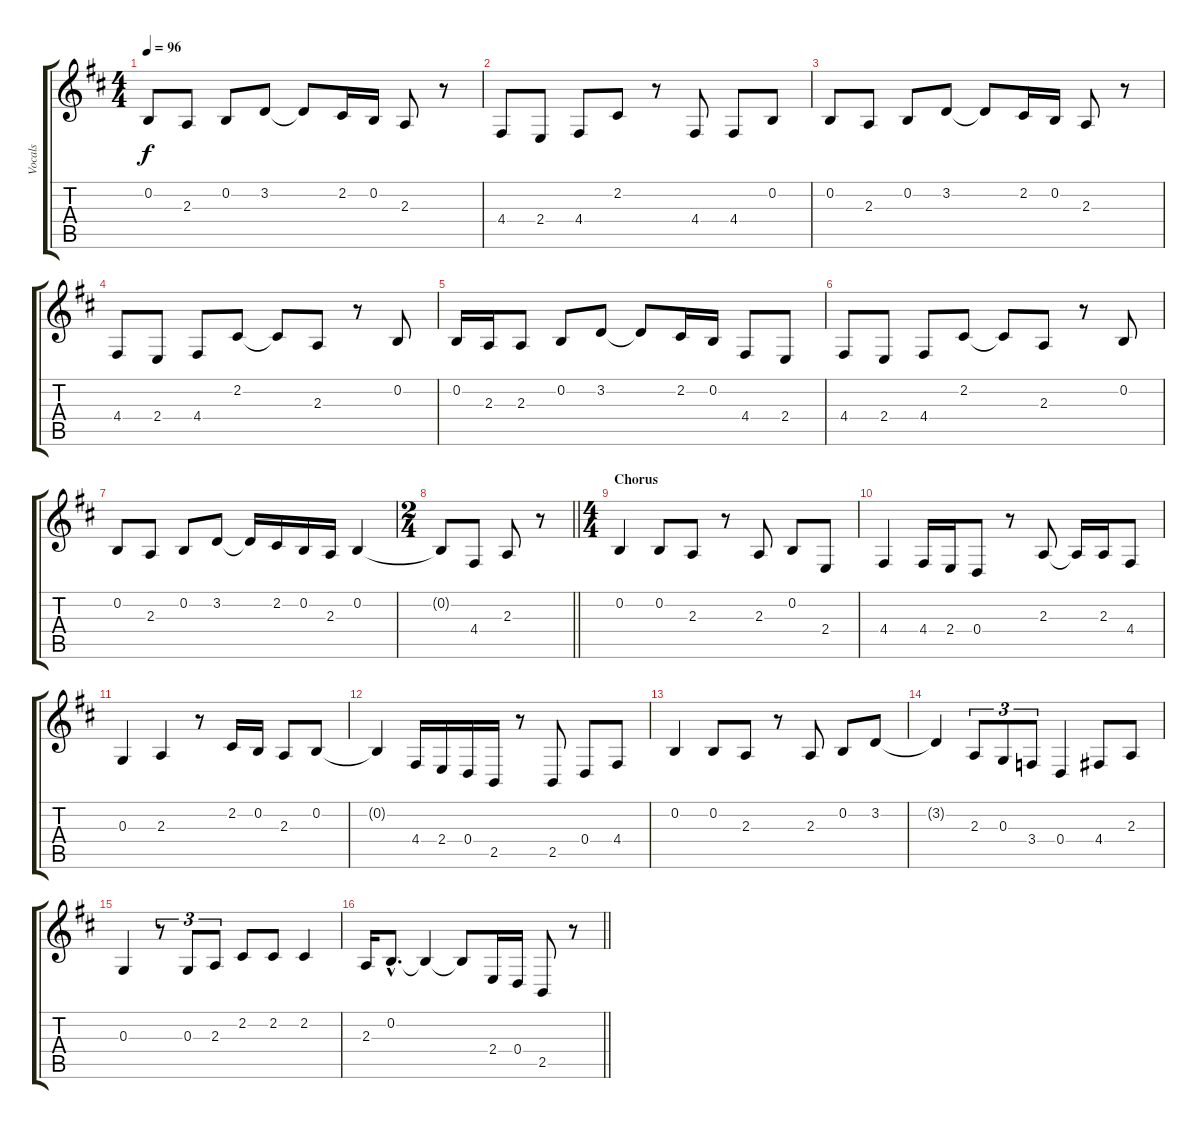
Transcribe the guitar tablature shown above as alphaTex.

\track ("Vocals" "Vocals") {instrument altosax}
\staff {score tabs}
\tuning (E4 B3 G3 D3 A2 E2) {hide}
\ts (4 4)
\tempo 96
\clef g2
\ks d
0.2.8{dy f} 2.3.8 0.2.8 3.2.8 3.2{t}.8 2.2.16 0.2.16 2.3.8 r.8 |
4.4.8 2.4.8 4.4.8 2.2.8 r.8 4.4.8 4.4.8 0.2.8 |
0.2.8 2.3.8 0.2.8 3.2.8 3.2{t}.8 2.2.16 0.2.16 2.3.8 r.8 |
4.4.8 2.4.8 4.4.8 2.2.8 2.2{t}.8 2.3.8 r.8 0.2.8 |
0.2.16 2.3.16 2.3.8 0.2.8 3.2.8 3.2{t}.8 2.2.16 0.2.16 4.4.8 2.4.8 |
4.4.8 2.4.8 4.4.8 2.2.8 2.2{t}.8 2.3.8 r.8 0.2.8 |
0.2.8 2.3.8 0.2.8 3.2.8 3.2{t}.16 2.2.16 0.2.16 2.3.16 0.2.4 |
\ts (2 4)
\barLineRight lightlight
0.2{t}.8 4.4.8 2.3.8 r.8 |
\ts (4 4)
\section ("" "Chorus")
0.2.4 0.2.8 2.3.8 r.8 2.3.8 0.2.8 2.4.8 |
4.4.4 4.4.16 2.4.16 0.4.8 r.8 2.3.8 2.3{t}.16 2.3.16 4.4.8 |
0.3.4 2.3.4 r.8 2.2.16 0.2.16 2.3.8 0.2.8 |
0.2{t}.4 4.4.16 2.4.16 0.4.16 2.5.16 r.8 2.5.8 0.4.8 4.4.8 |
0.2.4 0.2.8 2.3.8 r.8 2.3.8 0.2.8 3.2.8 |
3.2{t}.4 2.3.8{tu (3 2)} 0.3.8{tu (3 2)} 3.4.8{tu (3 2)} 0.4.4 4.4.8 2.3.8 |
0.3.4 r.8{tu (3 2)} 0.3.8{tu (3 2)} 2.3.8{tu (3 2)} 2.2.8 2.2.8 2.2.4 |
\barLineRight lightlight
2.3.16 0.2{hac}.8{d} 0.2{t}.4 0.2{t}.8 2.4.16 0.4.16 2.5.8 r.8
